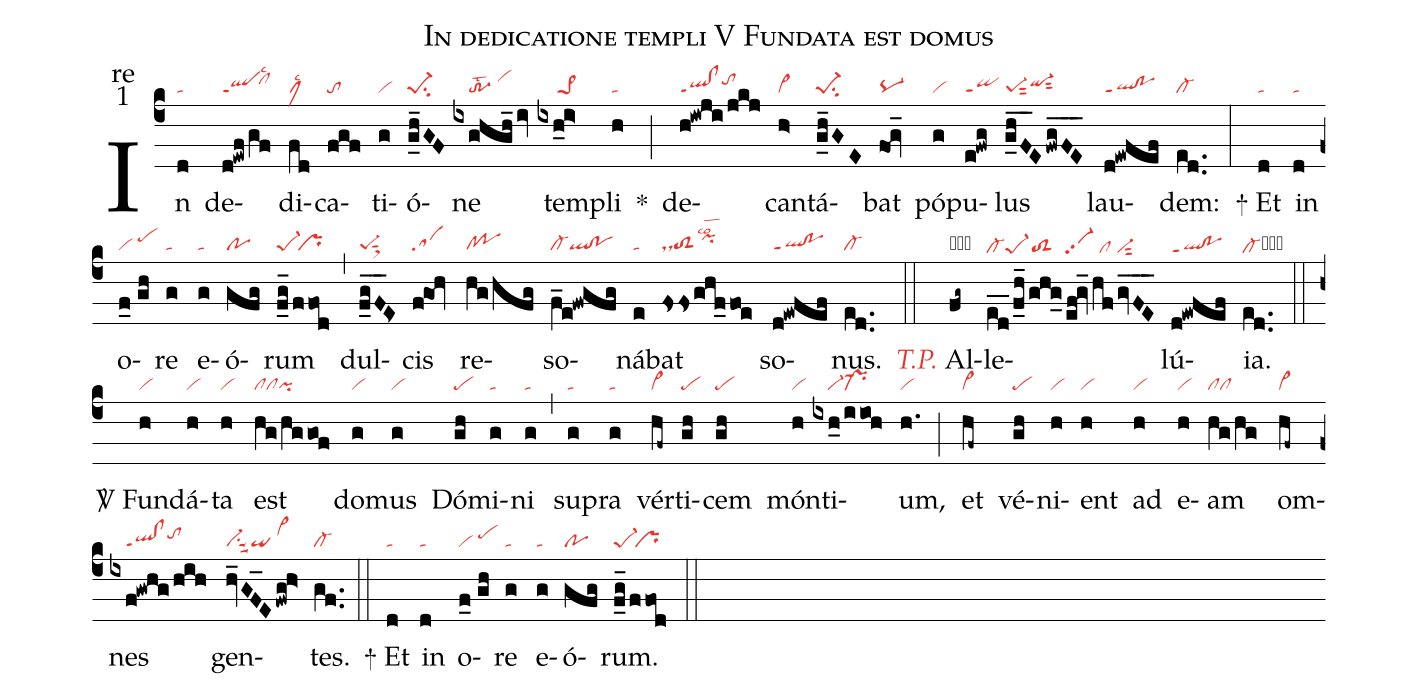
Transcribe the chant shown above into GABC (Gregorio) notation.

name:In dedicatione templi V Fundata est domus;
office-part:re;
mode:1;
nabc-lines:1;
%%
(c4) In(d|ta) de(d!ewf/gf|qlppt1`clhilsc2)di(fd|clMlsc2)ca(fgf|to)ti(g|vi)ó(g_h_GF|pe-1su2)ne(ixghgh_/iv|////tr-3lst2/vihj) tem(ixh_i>|/////pe>1)pli(h|ta) <sp>*</sp>(;) de(h!iwji/jkj|ql!clppt1tohi)can(h>|vi>)tá(g_h_GE|pe-1su2)bat(fog_|pq-) pó(g|vi)pu(e!fwg|qippt1)lus(g_hF__E/fwgFE___|pe-1sut2qi-hhsut2) lau(d!ewfef|ql!poppt1)dem:(ed..|cl-) (:)

<sp>+</sp> Et(d|ta) in(d|ta) o(f_0//gh|vi/pehi)re(g|ta) e(g|ta)ó(gfg|po)rum(f_g_/ffod|pe-1`pr) (,) dul(f_g_F_E>|pe-1sut1sux1)cis(f@goh|sa) re(hg/hfg|cl!po)so(f_e!fwgfg|cl-ql!po)ná(e|ta)bat(fsfs/ghf_foe|dstoS2pihilsco2) so(d!ewfef|ql!poppt1)nus.(ed..|cl-) (::)

<i><c>T.P.</c></i> Al(fg~|obpe~he)le(e_d_2/f_h_/ghg_/|cl-hepe-1hetoS2he|ef@gv_/hf/gvFE___|vi-hepp2/clhe/vi-hesut2)lú(d!ewfef|qlhe!poheppt1){ia}.(ed..|cl-hecb) (::)

<sp>V/</sp> Fun(h|vi)dá(h|vi)ta(h|vi) est(hg/hg/gof|clclpi) do(g|vi)mus(g|vi) Dó(gh|pe)mi(g|ta)ni(g|ta) (,) su(g|ta)pra(g|ta) vér(hf~|vi>)ti(gh|pe)cem(gh|pe) món(h|vi)ti(ixh_0/iioh|////vi-pr-)um,(h.|vi) (;) et(hf~|vi>) vé(gh|pe)ni(h|vi)ent(h|vi) ad(h|vi) e(h|vi)am(hg/hg|clcl) om(hf~|vi>)nes(ixf!gwhg/hih|////ql!clppt1tohi) gen(hv_GF_E/fwg!h>|vi-su1suu2qi/vi>hj)tes.(gf..|cl-) (::)

<sp>+</sp> Et(d|ta) in(d|ta) o(f_0//gh|vi/pehi)re(g|ta) e(g|ta)ó(gfg|po)rum.(f_g_/ffod|pe-1`pr) (::)
